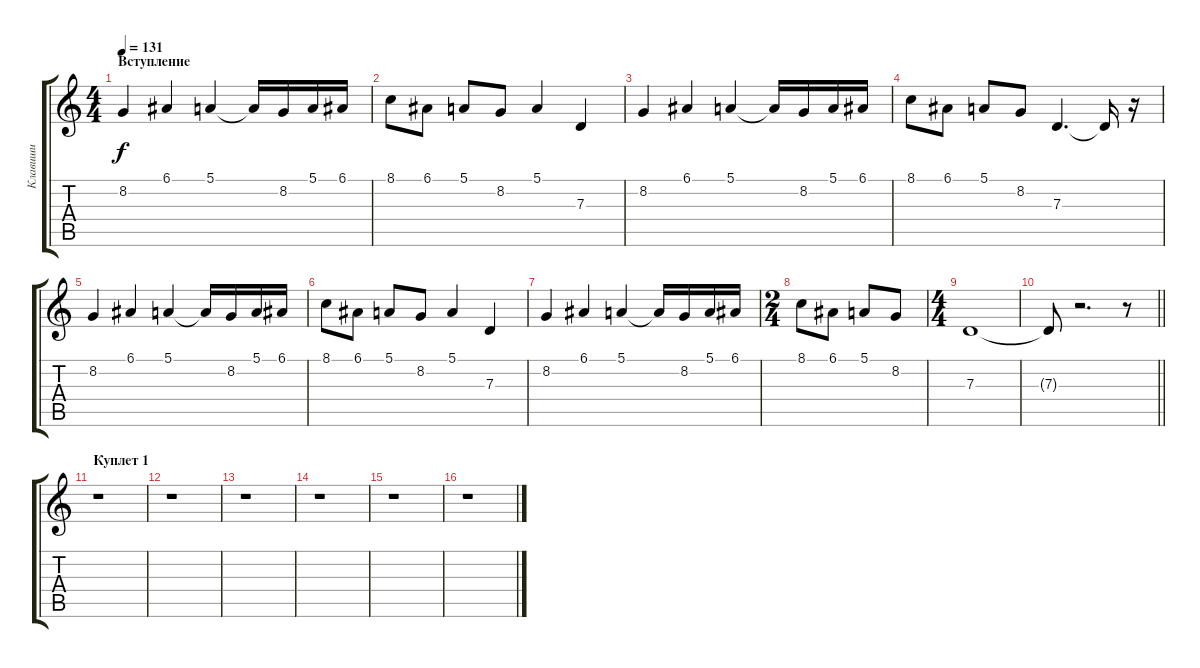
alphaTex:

\track ("Клавиши" "Клавиши") {instrument churchorgan}
\staff {score tabs}
\tuning (E4 B3 G3 D3 A2 E2) {hide}
\ts (4 4)
\section ("" "Вступление")
\tempo 131
\clef g2
\ks c
8.2.4{dy f instrument churchorgan} 6.1.4 5.1.4 5.1{t}.16 8.2.16 5.1.16 6.1.16 |
8.1.8 6.1.8 5.1.8 8.2.8 5.1.4 7.3.4 |
8.2.4 6.1.4 5.1.4 5.1{t}.16 8.2.16 5.1.16 6.1.16 |
8.1.8 6.1.8 5.1.8 8.2.8 7.3.4{d} 7.3{t}.16 r.16 |
8.2.4 6.1.4 5.1.4 5.1{t}.16 8.2.16 5.1.16 6.1.16 |
8.1.8 6.1.8 5.1.8 8.2.8 5.1.4 7.3.4 |
8.2.4 6.1.4 5.1.4 5.1{t}.16 8.2.16 5.1.16 6.1.16 |
\ts (2 4)
8.1.8 6.1.8 5.1.8 8.2.8 |
\ts (4 4)
7.3.1 |
\barLineRight lightlight
7.3{t}.8 r.2{d} r.8 |
\section ("" "Куплет 1")
r.1 |
r.1 |
r.1 |
r.1 |
r.1 |
r.1
